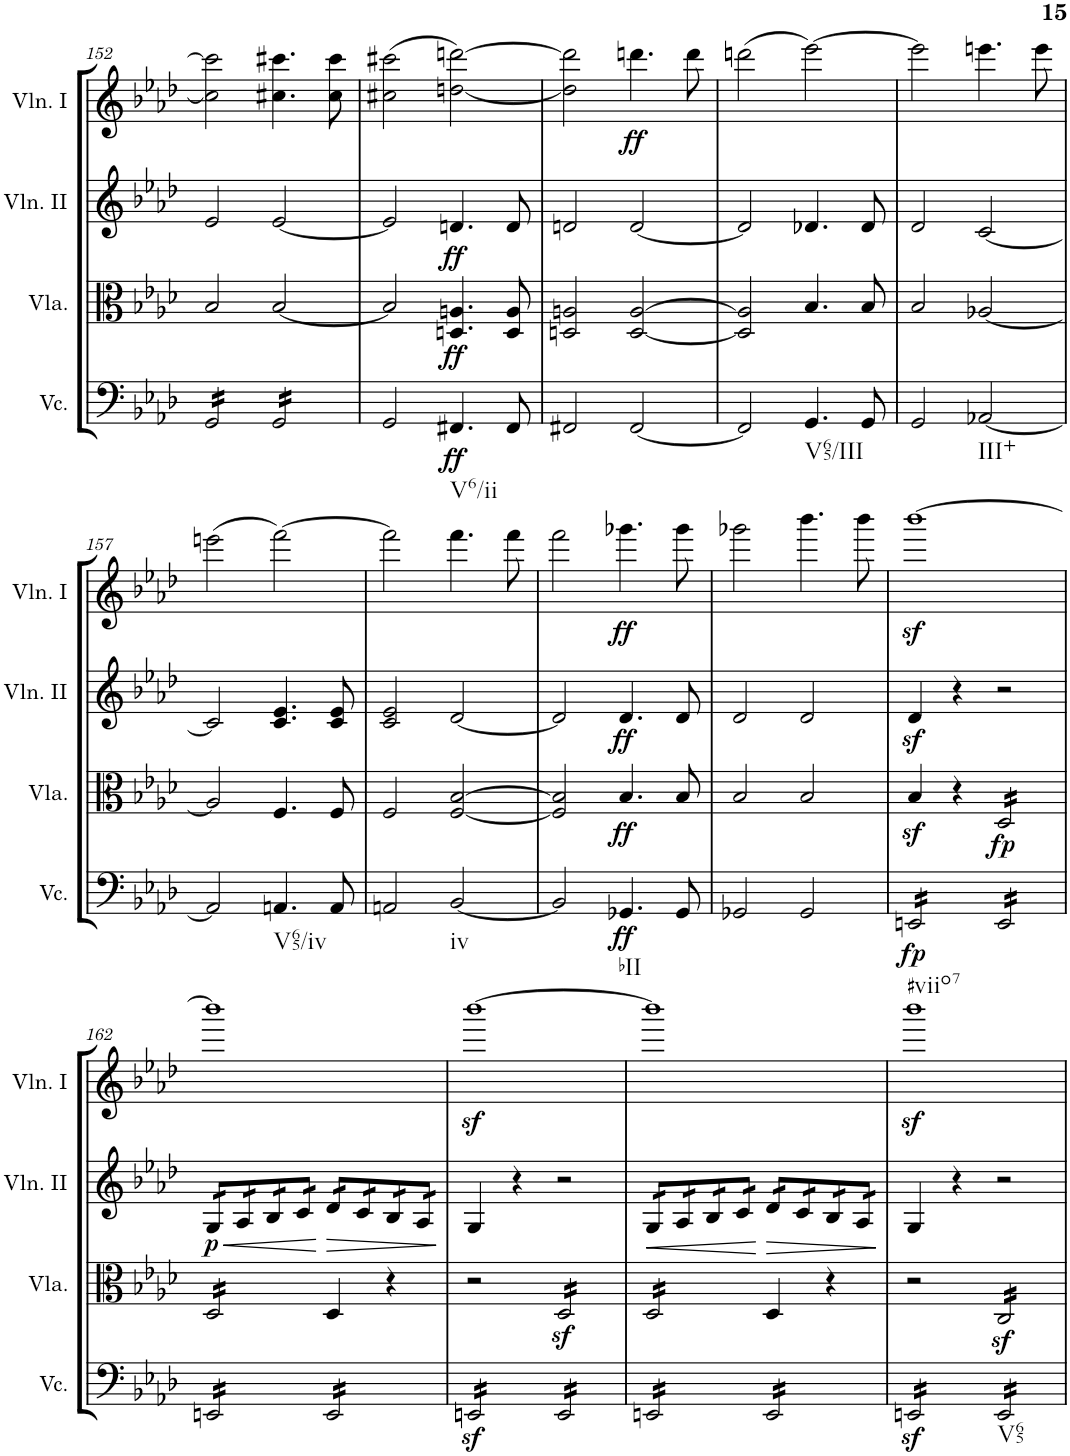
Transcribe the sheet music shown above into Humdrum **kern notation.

**kern	**dynam	**kern	**dynam	**kern	**dynam	**kern	**dynam
*part4	*part4	*part3	*part3	*part2	*part2	*part1	*part1
*staff4	*staff4	*staff3	*staff3	*staff2	*staff2	*staff1	*staff1
*I"Violoncello	*	*I"Viola	*	*I"Violino II	*	*I"Violino I	*
*I'Vc.	*	*I'Vla.	*	*I'Vln. II	*	*I'Vln. I	*
!!LO:PB:g=z
*clefF4	*	*clefC3	*	*clefG2	*	*clefG2	*
*k[b-e-a-d-]	*	*k[b-e-a-d-]	*	*k[b-e-a-d-]	*	*k[b-e-a-d-]	*
*M2/2	*	*M2/2	*	*M2/2	*	*M2/2	*
*met(c|)	*	*met(c|)	*	*met(c|)	*	*met(c|)	*
=152	=152	=152	=152	=152	=152	=152	=152
*tremolo	*	*	*	*	*	*	*
16GG/LL	.	2B-/	.	2e-/	.	2cc#\] 2ccc#\]	.
16GG/	.	.	.	.	.	.	.
16GG/	.	.	.	.	.	.	.
16GG/	.	.	.	.	.	.	.
16GG/	.	.	.	.	.	.	.
16GG/	.	.	.	.	.	.	.
16GG/	.	.	.	.	.	.	.
16GG/JJ	.	.	.	.	.	.	.
16GG/LL	.	[2B-/	.	[2e-/	.	4.cc#X\ 4.ccc#X\	.
16GG/	.	.	.	.	.	.	.
16GG/	.	.	.	.	.	.	.
16GG/	.	.	.	.	.	.	.
16GG/	.	.	.	.	.	.	.
16GG/	.	.	.	.	.	.	.
16GG/	.	.	.	.	.	8cc#\ 8ccc#\	.
16GG/JJ	.	.	.	.	.	.	.
*Xtremolo	*	*	*	*	*	*	*
=153	=153	=153	=153	=153	=153	=153	=153
2GG/	.	2B-/]	.	2e-/]	.	(2cc#X\ 2ccc#X\	.
!LO:TX:b:t=V6/ii	!	!	!	!	!	!	!
!	!LO:DY:b	!	!LO:DY:b	!	!LO:DY:b	!	!
4.FF#X/	ff	4.Dn/ 4.An/	ff	4.dn/	ff	[2ddn\ [2dddn\)	.
8FF#/	.	8D/ 8A/	.	8d/	.	.	.
=154	=154	=154	=154	=154	=154	=154	=154
2FF#X/	.	2Dn/ 2An/	.	2dn/	.	2dd\] 2ddd\]	.
!	!	!	!	!	!	!	!LO:DY:b
[2FF#/	.	[2D/ [2A/	.	[2d/	.	4.dddn\	ff
.	.	.	.	.	.	8ddd\	.
=155	=155	=155	=155	=155	=155	=155	=155
2FF#/]	.	2D/] 2A/]	.	2d/]	.	(2dddn\	.
!LO:TX:b:t=V65/III	!	!	!	!	!	!	!
4.GG/	.	4.B-/	.	4.d-X/	.	[2eee-\)	.
8GG/	.	8B-/	.	8d-/	.	.	.
=156	=156	=156	=156	=156	=156	=156	=156
2GG/	.	2B-/	.	2d-/	.	2eee-\]	.
!LO:TX:b:t=III+	!	!	!	!	!	!	!
[2AA-X/	.	[2A-X/	.	[2c/	.	4.eeen\	.
.	.	.	.	.	.	8eee\	.
!!LO:LB:g=z
=157	=157	=157	=157	=157	=157	=157	=157
2AA-/]	.	2A-/]	.	2c/]	.	(2eeen\	.
!LO:TX:b:t=V65/iv	!	!	!	!	!	!	!
4.AAn/	.	4.F/	.	4.c/ 4.e-/	.	[2fff\)	.
8AA/	.	8F/	.	8c/ 8e-/	.	.	.
=158	=158	=158	=158	=158	=158	=158	=158
2AAn/	.	2F/	.	2c/ 2e-/	.	2fff\]	.
!LO:TX:b:t=iv	!	!	!	!	!	!	!
[2BB-/	.	[2F/ [2B-/	.	[2d-/	.	4.fff\	.
.	.	.	.	.	.	8fff\	.
=159	=159	=159	=159	=159	=159	=159	=159
2BB-/]	.	2F/] 2B-/]	.	2d-/]	.	2fff\	.
!LO:TX:b:t=bII	!	!	!	!	!	!	!
!	!LO:DY:b	!	!LO:DY:b	!	!LO:DY:b	!	!LO:DY:b
4.GG-X/	ff	4.B-/	ff	4.d-/	ff	4.ggg-X\	ff
8GG-/	.	8B-/	.	8d-/	.	8ggg-\	.
=160	=160	=160	=160	=160	=160	=160	=160
2GG-X/	.	2B-/	.	2d-/	.	2ggg-X\	.
2GG-/	.	2B-/	.	2d-/	.	4.bbb-\	.
.	.	.	.	.	.	8bbb-\	.
=161	=161	=161	=161	=161	=161	=161	=161
!LO:TX:b:t=#viio7	!	!	!	!	!	!	!
!	!LO:DY:b	!	!	!	!	!	!
*tremolo	*	*	*	*	*	*	*
16EEn/LL	fp	4B-z</	.	4d-z</	.	[1bbb-z<	.
16EEn/	.	.	.	.	.	.	.
16EEn/	.	.	.	.	.	.	.
16EEn/	.	.	.	.	.	.	.
16EEn/	.	4r	.	4r	.	.	.
16EEn/	.	.	.	.	.	.	.
16EEn/	.	.	.	.	.	.	.
16EEn/JJ	.	.	.	.	.	.	.
!	!	!	!LO:DY:b	!	!	!	!
*	*	*tremolo	*	*	*	*	*
16EE/LL	.	16D-/LL	fp	2r	.	.	.
16EE/	.	16D-/	.	.	.	.	.
16EE/	.	16D-/	.	.	.	.	.
16EE/	.	16D-/	.	.	.	.	.
16EE/	.	16D-/	.	.	.	.	.
16EE/	.	16D-/	.	.	.	.	.
16EE/	.	16D-/	.	.	.	.	.
16EE/JJ	.	16D-/JJ	.	.	.	.	.
!!LO:LB:g=z
=162	=162	=162	=162	=162	=162	=162	=162
!	!	!	!	!	!LO:HP:b	!	!
!	!	!	!	!	!LO:DY:n=1:b	!	!
*	*	*	*	*tremolo	*	*	*
16EEn/LL	.	16D-/LL	.	16G/LL	< p	1bbb-]	.
16EEn/	.	16D-/	.	16G/	.	.	.
16EEn/	.	16D-/	.	16A-/	.	.	.
16EEn/	.	16D-/	.	16A-/	.	.	.
16EEn/	.	16D-/	.	16B-/	.	.	.
16EEn/	.	16D-/	.	16B-/	.	.	.
16EEn/	.	16D-/	.	16c/	.	.	.
16EEn/JJ	.	16D-/JJ	.	16c/JJ	.	.	.
*	*	*Xtremolo	*	*	*	*	*
!	!	!	!	!	!LO:HP:n=1:b	!	!
16EE/LL	.	4D-/	.	16d-/LL	[ >	.	.
16EE/	.	.	.	16d-/	.	.	.
16EE/	.	.	.	16c/	.	.	.
16EE/	.	.	.	16c/	.	.	.
16EE/	.	4r	.	16B-/	.	.	.
16EE/	.	.	.	16B-/	.	.	.
16EE/	.	.	.	16A-/	.	.	.
16EE/JJ	.	.	.	16A-/JJ	.	.	.
*	*	*	*	*Xtremolo	*	*	*
.	.	.	.	.	]	.	.
=163	=163	=163	=163	=163	=163	=163	=163
16EEnz</LL	.	2r	.	4G/	.	[1bbb-z<	.
16EEnz</	.	.	.	.	.	.	.
16EEnz</	.	.	.	.	.	.	.
16EEnz</	.	.	.	.	.	.	.
16EEnz</	.	.	.	4r	.	.	.
16EEnz</	.	.	.	.	.	.	.
16EEnz</	.	.	.	.	.	.	.
16EEnz</JJ	.	.	.	.	.	.	.
*	*	*tremolo	*	*	*	*	*
16EE/LL	.	16D-z</LL	.	2r	.	.	.
16EE/	.	16D-z</	.	.	.	.	.
16EE/	.	16D-z</	.	.	.	.	.
16EE/	.	16D-z</	.	.	.	.	.
16EE/	.	16D-z</	.	.	.	.	.
16EE/	.	16D-z</	.	.	.	.	.
16EE/	.	16D-z</	.	.	.	.	.
16EE/JJ	.	16D-z</JJ	.	.	.	.	.
=164	=164	=164	=164	=164	=164	=164	=164
!	!	!	!	!	!LO:HP:b	!	!
*	*	*	*	*tremolo	*	*	*
16EEn/LL	.	16D-/LL	.	16G/LL	<	1bbb-]	.
16EEn/	.	16D-/	.	16G/	.	.	.
16EEn/	.	16D-/	.	16A-/	.	.	.
16EEn/	.	16D-/	.	16A-/	.	.	.
16EEn/	.	16D-/	.	16B-/	.	.	.
16EEn/	.	16D-/	.	16B-/	.	.	.
16EEn/	.	16D-/	.	16c/	.	.	.
16EEn/JJ	.	16D-/JJ	.	16c/JJ	.	.	.
*	*	*Xtremolo	*	*	*	*	*
!	!	!	!	!	!LO:HP:n=1:b	!	!
16EE/LL	.	4D-/	.	16d-/LL	[ >	.	.
16EE/	.	.	.	16d-/	.	.	.
16EE/	.	.	.	16c/	.	.	.
16EE/	.	.	.	16c/	.	.	.
16EE/	.	4r	.	16B-/	.	.	.
16EE/	.	.	.	16B-/	.	.	.
16EE/	.	.	.	16A-/	.	.	.
16EE/JJ	.	.	.	16A-/JJ	.	.	.
*	*	*	*	*Xtremolo	*	*	*
.	.	.	.	.	]	.	.
=165	=165	=165	=165	=165	=165	=165	=165
16EEnz</LL	.	2r	.	4G/	.	1bbb-z<	.
16EEnz</	.	.	.	.	.	.	.
16EEnz</	.	.	.	.	.	.	.
16EEnz</	.	.	.	.	.	.	.
16EEnz</	.	.	.	4r	.	.	.
16EEnz</	.	.	.	.	.	.	.
16EEnz</	.	.	.	.	.	.	.
16EEnz</JJ	.	.	.	.	.	.	.
!LO:TX:b:t=V65	!	!	!	!	!	!	!
*	*	*tremolo	*	*	*	*	*
16EE/LL	.	16Cz</LL	.	2r	.	.	.
16EE/	.	16Cz</	.	.	.	.	.
16EE/	.	16Cz</	.	.	.	.	.
16EE/	.	16Cz</	.	.	.	.	.
16EE/	.	16Cz</	.	.	.	.	.
16EE/	.	16Cz</	.	.	.	.	.
16EE/	.	16Cz</	.	.	.	.	.
16EE/JJ	.	16Cz</JJ	.	.	.	.	.
*	*	*Xtremolo	*	*	*	*	*
*Xtremolo	*	*	*	*	*	*	*
=	=	=	=	=	=	=	=
*-	*-	*-	*-	*-	*-	*-	*-
